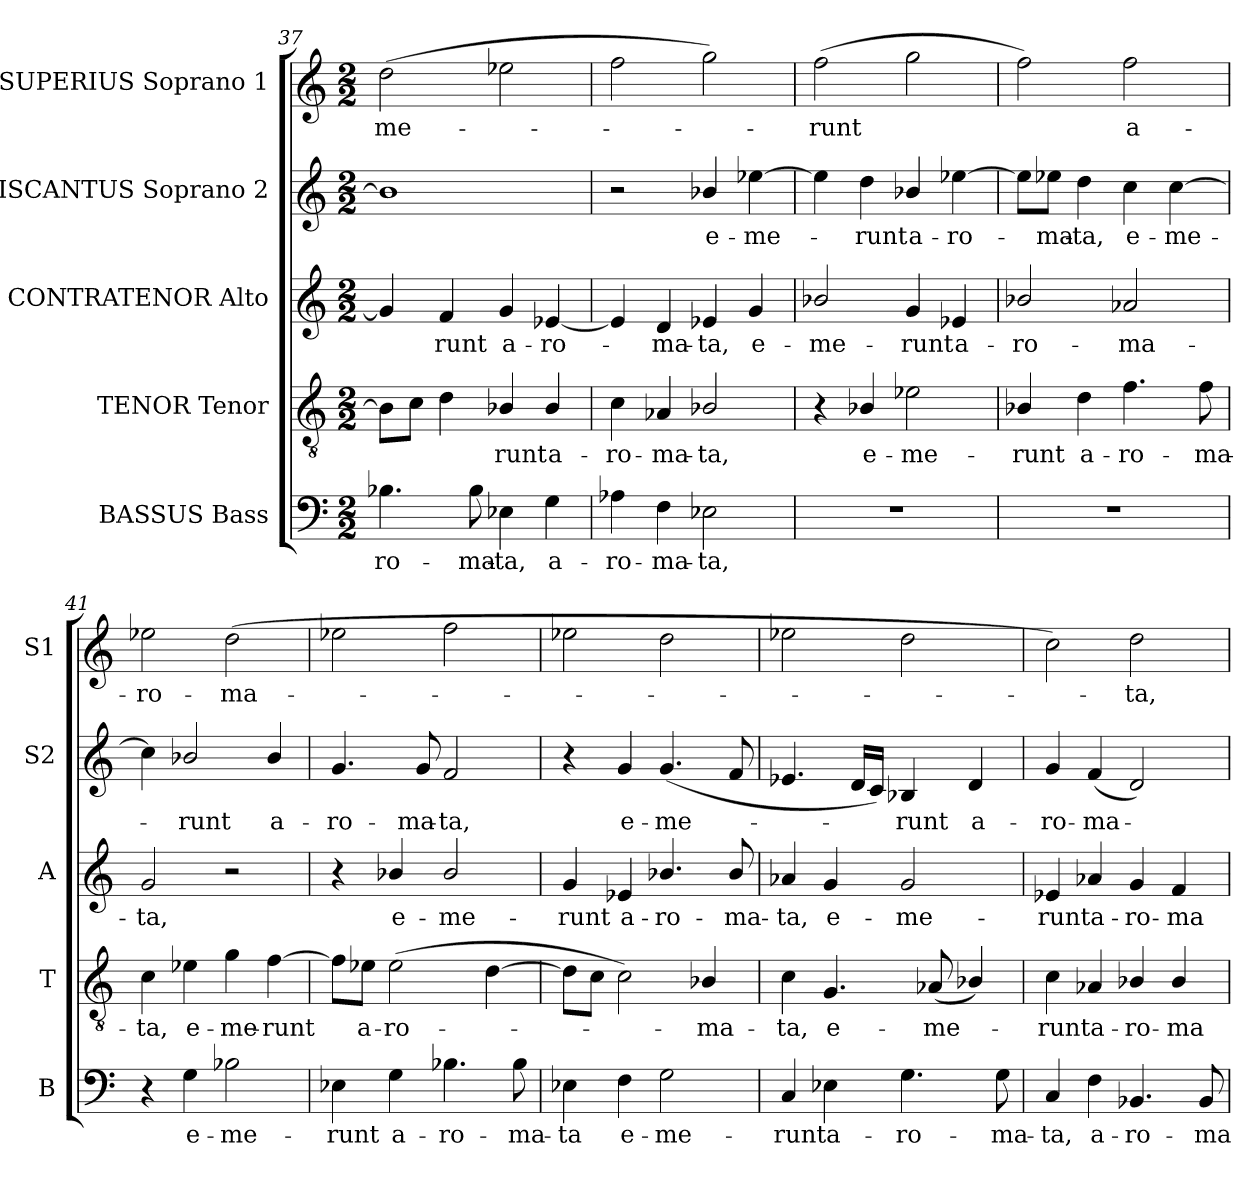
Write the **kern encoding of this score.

**kern	**text	**kern	**text	**kern	**text	**kern	**text	**kern	**text
*part5	*part5	*part4	*part4	*part3	*part3	*part2	*part2	*part1	*part1
*staff5	*staff5	*staff4	*staff4	*staff3	*staff3	*staff2	*staff2	*staff1	*staff1
*I"BASSUS Bass	*	*I"TENOR Tenor	*	*I"CONTRATENOR Alto	*	*I"DISCANTUS Soprano 2	*	*I"SUPERIUS Soprano 1	*
*I'B	*	*I'T	*	*I'A	*	*I'S2	*	*I'S1	*
*clefF4	*	*clefGv2	*	*clefG2	*	*clefG2	*	*clefG2	*
*	*	*ITrd7c12	*	*	*	*	*	*	*
*k[]	*	*k[]	*	*k[]	*	*k[]	*	*k[]	*
*M2/2	*	*M2/2	*	*M2/2	*	*M2/2	*	*M2/2	*
=37	=37	=37	=37	=37	=37	=37	=37	=37	=37
!	!LO:LY:b	!	!	!	!	!	!	!	!LO:LY:b
4.B-\	-ro-	8BB-\L]	.	4g/]	.	1b-]	.	(>2dd\	-me-
.	.	8C\J	.	.	.	.	.	.	.
!	!	!	!	!	!LO:LY:b	!	!	!	!
.	.	4D\	.	4f/	-runt	.	.	.	.
!	!LO:LY:b	!	!	!	!	!	!	!	!
8B-\	-ma-	.	.	.	.	.	.	.	.
!	!LO:LY:b	!	!LO:LY:b	!	!LO:LY:b	!	!	!	!
4E-\	-ta,	4BB-/	-runt	4g/	a-	.	.	2ee-\	.
!	!LO:LY:b	!	!LO:LY:b	!	!LO:LY:b	!	!	!	!
4G\	a-	4BB-/	a-	[4e-/	-ro-	.	.	.	.
!!LO:LB:g=z
=38	=38	=38	=38	=38	=38	=38	=38	=38	=38
!	!LO:LY:b	!	!LO:LY:b	!	!	!	!	!	!
4A-\	-ro-	4C\	-ro-	4e-/]	.	2r	.	2ff\	.
!	!LO:LY:b	!	!LO:LY:b	!	!LO:LY:b	!	!	!	!
4F\	-ma-	4AA-/	-ma-	4d/	-ma-	.	.	.	.
!	!LO:LY:b	!	!LO:LY:b	!	!LO:LY:b	!	!LO:LY:b	!	!
2E-\	-ta,	2BB-/	-ta,	4e-/	-ta,	4b-/	e-	2gg\)	.
!	!	!	!	!	!LO:LY:b	!	!LO:LY:b	!	!
.	.	.	.	4g/	e-	[4ee-\	-me-	.	.
=39	=39	=39	=39	=39	=39	=39	=39	=39	=39
!	!	!	!	!	!LO:LY:b	!	!	!	!LO:LY:b
1r	.	4r	.	2b-/	-me-	4ee-\]	.	(>2ff\	-runt
!	!	!	!LO:LY:b	!	!	!	!LO:LY:b	!	!
.	.	4BB-/	e-	.	.	4dd\	-runt	.	.
!	!	!	!LO:LY:b	!	!LO:LY:b	!	!LO:LY:b	!	!
.	.	2E-\	-me-	4g/	-runt	4b-/	a-	2gg\	.
!	!	!	!	!	!LO:LY:b	!	!LO:LY:b	!	!
.	.	.	.	4e-/	a-	[4ee-\	-ro-	.	.
=40	=40	=40	=40	=40	=40	=40	=40	=40	=40
!	!	!	!LO:LY:b	!	!LO:LY:b	!	!	!	!
1r	.	4BB-/	-runt	2b-/	-ro-	8ee-\L]	.	2ff\)	.
!	!	!	!	!	!	!	!LO:LY:b	!	!
.	.	.	.	.	.	8ee-\J	-ma-	.	.
!	!	!	!LO:LY:b	!	!	!	!LO:LY:b	!	!
.	.	4D\	a-	.	.	4dd\	-ta,	.	.
!	!	!	!LO:LY:b	!	!LO:LY:b	!	!LO:LY:b	!	!LO:LY:b
.	.	4.F\	-ro-	2a-/	-ma-	4cc\	e-	2ff\	a-
!	!	!	!	!	!	!	!LO:LY:b	!	!
.	.	.	.	.	.	[4cc\	-me-	.	.
!	!	!	!LO:LY:b	!	!	!	!	!	!
.	.	8F\	-ma-	.	.	.	.	.	.
=41	=41	=41	=41	=41	=41	=41	=41	=41	=41
!	!	!	!LO:LY:b	!	!LO:LY:b	!	!	!	!LO:LY:b
4r	.	4C\	-ta,	2g/	-ta,	4cc\]	.	2ee-\	-ro-
!	!LO:LY:b	!	!LO:LY:b	!	!	!	!LO:LY:b	!	!
4G\	e-	4E-\	e-	.	.	2b-/	-runt	.	.
!	!LO:LY:b	!	!LO:LY:b	!	!	!	!	!	!LO:LY:b
2B-\	-me-	4G\	-me-	2r	.	.	.	(>2dd\	-ma-
!	!	!	!LO:LY:b	!	!	!	!LO:LY:b	!	!
.	.	[4F\	-runt	.	.	4b-/	a-	.	.
=42	=42	=42	=42	=42	=42	=42	=42	=42	=42
!	!LO:LY:b	!	!	!	!	!	!LO:LY:b	!	!
4E-\	-runt	8F\L]	.	4r	.	4.g/	-ro-	2ee-\	.
!	!	!	!LO:LY:b	!	!	!	!	!	!
.	.	8E-\J	a-	.	.	.	.	.	.
!	!LO:LY:b	!	!LO:LY:b	!	!LO:LY:b	!	!	!	!
4G\	a-	(>2E-\	-ro-	4b-/	e-	.	.	.	.
!	!	!	!	!	!	!	!LO:LY:b	!	!
.	.	.	.	.	.	8g/	-ma-	.	.
!	!LO:LY:b	!	!	!	!LO:LY:b	!	!LO:LY:b	!	!
4.B-\	-ro-	.	.	2b-/	-me-	2f/	-ta,	2ff\	.
.	.	[4D\	.	.	.	.	.	.	.
!	!LO:LY:b	!	!	!	!	!	!	!	!
8B-\	-ma-	.	.	.	.	.	.	.	.
=43	=43	=43	=43	=43	=43	=43	=43	=43	=43
!	!LO:LY:b	!	!	!	!LO:LY:b	!	!	!	!
4E-\	-ta	8D\L]	.	4g/	-runt	4r	.	2ee-\	.
.	.	8C\J	.	.	.	.	.	.	.
!	!LO:LY:b	!	!	!	!LO:LY:b	!	!LO:LY:b	!	!
4F\	e-	2C\)	.	4e-/	a-	4g/	e-	.	.
!	!LO:LY:b	!	!	!	!LO:LY:b	!	!LO:LY:b	!	!
2G\	-me-	.	.	4.b-/	-ro-	(<4.g/	-me-	2dd\	.
!	!	!	!LO:LY:b	!	!	!	!	!	!
.	.	4BB-/	-ma-	.	.	.	.	.	.
!	!	!	!	!	!LO:LY:b	!	!	!	!
.	.	.	.	8b-/	-ma-	8f/	.	.	.
!!LO:LB:g=z
=44	=44	=44	=44	=44	=44	=44	=44	=44	=44
!	!LO:LY:b	!	!LO:LY:b	!	!LO:LY:b	!	!	!	!
4C/	-runt	4C\	-ta,	4a-/	-ta,	4.e-/	.	2ee-\	.
!	!LO:LY:b	!	!LO:LY:b	!	!LO:LY:b	!	!	!	!
4E-\	a-	4.GG/	e-	4g/	e-	.	.	.	.
.	.	.	.	.	.	16d/LL	.	.	.
.	.	.	.	.	.	16c/JJ)	.	.	.
!	!LO:LY:b	!	!	!	!LO:LY:b	!	!LO:LY:b	!	!
4.G\	-ro-	.	.	2g/	-me-	4B-/	-runt	2dd\	.
!	!	!	!LO:LY:b	!	!	!	!	!	!
.	.	(<8AA-/	-me-	.	.	.	.	.	.
!	!	!	!	!	!	!	!LO:LY:b	!	!
.	.	4BB-/)	.	.	.	4d/	a-	.	.
!	!LO:LY:b	!	!	!	!	!	!	!	!
8G\	-ma-	.	.	.	.	.	.	.	.
=45	=45	=45	=45	=45	=45	=45	=45	=45	=45
!	!LO:LY:b	!	!LO:LY:b	!	!LO:LY:b	!	!LO:LY:b	!	!
4C/	-ta,	4C\	-runt	4e-/	-runt	4g/	-ro-	2cc\)	.
!	!LO:LY:b	!	!LO:LY:b	!	!LO:LY:b	!	!LO:LY:b	!	!
4F\	a-	4AA-/	a-	4a-/	a-	(<4f/	-ma-	.	.
!	!LO:LY:b	!	!LO:LY:b	!	!LO:LY:b	!	!	!	!LO:LY:b
4.BB-/	-ro-	4BB-/	-ro-	4g/	-ro-	2d/)	.	2dd\	-ta,
!	!	!	!LO:LY:b	!	!LO:LY:b	!	!	!	!
.	.	4BB-/	-ma-	4f/	-ma-	.	.	.	.
!	!LO:LY:b	!	!	!	!	!	!	!	!
8BB-/	-ma-	.	.	.	.	.	.	.	.
=	=	=	=	=	=	=	=	=	=
*-	*-	*-	*-	*-	*-	*-	*-	*-	*-
